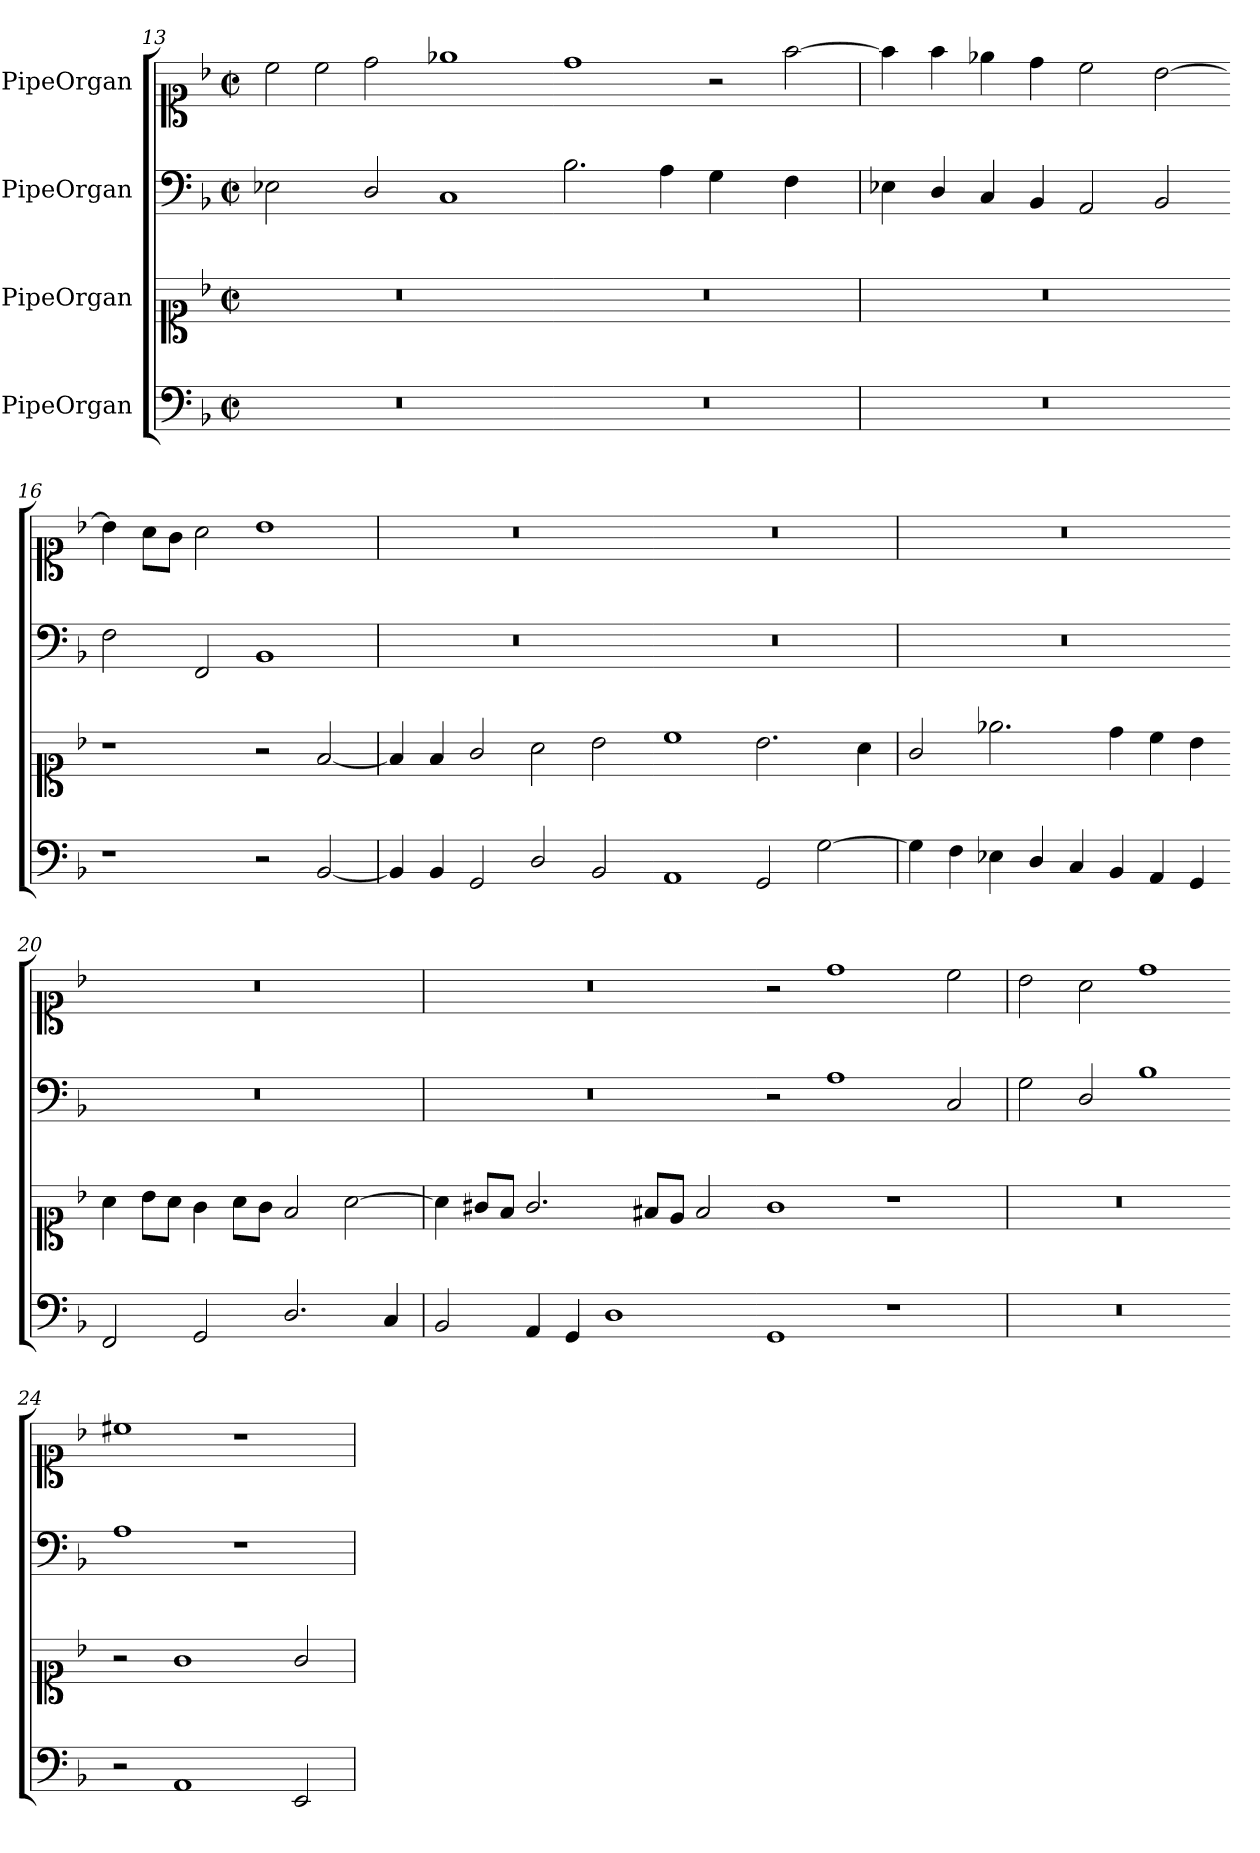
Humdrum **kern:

**kern	**kern	**kern	**kern
*part4	*part3	*part2	*part1
*staff4	*staff3	*staff2	*staff1
*I"PipeOrgan	*I"PipeOrgan	*I"PipeOrgan	*I"PipeOrgan
*clefF4	*clefC1	*clefF4	*clefC1
*k[b-]	*k[b-]	*k[b-]	*k[b-]
*M2/1	*M2/1	*M2/1	*M2/1
*met(c|)	*met(c|)	*met(c|)	*met(c|)
=13	=13	=13	=13
!	!	!	!LO:N:vis=2
0r	0r	2E-X\	4cc\
!	!	!	!LO:N:vis=2
.	.	.	4cc\
.	.	2D/	2dd\
.	.	1C	1ee-X
=14-	=14-	=14-	=14-
0r	0r	2.B-\	1dd
.	.	4A\	.
!	!	!LO:N:vis=4	!
.	.	2G\	2r
!	!	!LO:N:vis=4	!
.	.	2F\	[2ff\
=15	=15	=15	=15
0r	0r	4E-X\	4ff!\]
.	.	4D/	4ff\
.	.	4C/	4ee-X\
.	.	4BB-/	4dd\
.	.	2AA/	2cc\
.	.	2BB-/	[2b-\
=16-	=16-	=16-	=16-
1r	1r	2F\	4b-\]
.	.	.	8a\L
.	.	.	8g\J
.	.	2FF/	2a\
2r	2r	1BB-	1b-
[2BB-/	[2f/	.	.
=17	=17	=17	=17
4BB-!/]	4f!/]	0r	0r
4BB-/	4f/	.	.
2GG/	2g/	.	.
2D/	2a\	.	.
2BB-/	2b-\	.	.
=18-	=18-	=18-	=18-
1AA	1cc	0r	0r
2GG/	2.b-\	.	.
[2G\	.	.	.
.	4a\	.	.
=19	=19	=19	=19
4G\]	2g/	0r	0r
4F\	.	.	.
4E-X\	2.ee-X\	.	.
4D/	.	.	.
4C/	.	.	.
4BB-/	4dd\	.	.
4AA/	4cc\	.	.
4GG/	4b-\	.	.
=20-	=20-	=20-	=20-
2FF/	4a\	0r	0r
.	8b-\L	.	.
.	8a\J	.	.
2GG/	4g\	.	.
.	8a\L	.	.
.	8g\J	.	.
2.D/	2f/	.	.
.	[2a\	.	.
4C/	.	.	.
=21	=21	=21	=21
2BB-/	4a!\]	0r	0r
.	8g#X/L	.	.
.	8f/J	.	.
4AA/	2.g#/	.	.
4GG/	.	.	.
1D\	.	.	.
.	8f#X/L	.	.
.	8e/J	.	.
.	2f#/	.	.
=22-	=22-	=22-	=22-
1GG	1g#	2r	2r
.	.	1A	1dd
1r	1r	.	.
.	.	2C/	2cc\
=23	=23	=23	=23
0r	0r	2G\	2b-\
.	.	2D/	2a\
.	.	1B-	1dd
=24-	=24-	=24-	=24-
2r	2r	1A	1cc#X
1AA	1g	.	.
.	.	1r	1r
2EE/	2g/	.	.
=	=	=	=
*-	*-	*-	*-
